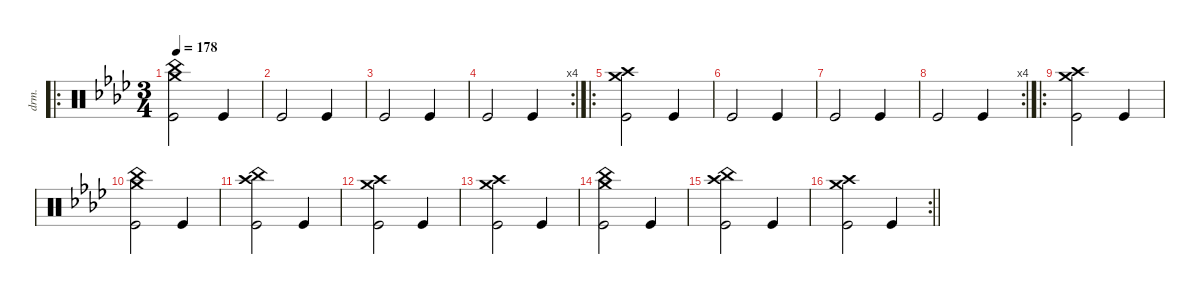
\defaultSystemsLayout 4
\hideDynamics
\bracketExtendMode groupsimilarinstruments
\otherSystemsTrackNameOrientation horizontal
\track ("Percussions" "drm.") {instrument percussion}
\staff {score}
\articulation defaults
\ro
\ts (3 4)
\beaming (8 2 2 2)
\tempo 178
\clef neutral
\ks fminor
("Kick (hit)"{acc forcenatural} "China (hit)"{acc forcenatural} "Crash medium (hit)"{acc forcenatural}).2{dy mf} "Kick (hit)"{acc forcenatural}.4 |
"Kick (hit)"{acc forcenatural}.2 "Kick (hit)"{acc forcenatural}.4 |
"Kick (hit)"{acc forcenatural}.2 "Kick (hit)"{acc forcenatural}.4 |
\rc 4 "Kick (hit)"{acc forcenatural}.2 "Kick (hit)"{acc forcenatural}.4
|
\ro
("Kick (hit)"{acc forcenatural} "Crash high (hit)"{acc forcenatural} "Crash medium (hit)"{acc forcenatural}).2 "Kick (hit)"{acc forcenatural}.4 |
"Kick (hit)"{acc forcenatural}.2 "Kick (hit)"{acc forcenatural}.4 |
"Kick (hit)"{acc forcenatural}.2 "Kick (hit)"{acc forcenatural}.4 |
\rc 4 "Kick (hit)"{acc forcenatural}.2 "Kick (hit)"{acc forcenatural}.4
|
\ro
("Kick (hit)"{acc forcenatural} "Crash high (hit)"{acc forcenatural} "Crash medium (hit)"{acc forcenatural}).2 "Kick (hit)"{acc forcenatural}.4 |
("Kick (hit)"{acc forcenatural} "China (hit)"{acc forcenatural} "Crash medium (hit)"{acc forcenatural}).2 "Kick (hit)"{acc forcenatural}.4 |
("Kick (hit)"{acc forcenatural} "China (hit)"{acc forcenatural} "Crash high (hit)"{acc forcenatural}).2 "Kick (hit)"{acc forcenatural}.4 |
("Kick (hit)"{acc forcenatural} "Crash medium (hit)"{acc forcenatural} "Crash high (hit)"{acc forcenatural}).2 "Kick (hit)"{acc forcenatural}.4 |
("Kick (hit)"{acc forcenatural} "Crash high (hit)"{acc forcenatural} "Crash medium (hit)"{acc forcenatural}).2 "Kick (hit)"{acc forcenatural}.4 |
("Kick (hit)"{acc forcenatural} "China (hit)"{acc forcenatural} "Crash medium (hit)"{acc forcenatural}).2 "Kick (hit)"{acc forcenatural}.4 |
("Kick (hit)"{acc forcenatural} "China (hit)"{acc forcenatural} "Crash high (hit)"{acc forcenatural}).2 "Kick (hit)"{acc forcenatural}.4 |
\rc 2
\barLineRight lightlight
("Kick (hit)"{acc forcenatural} "Crash medium (hit)"{acc forcenatural} "Crash high (hit)"{acc forcenatural}).2 "Kick (hit)"{acc forcenatural}.4
